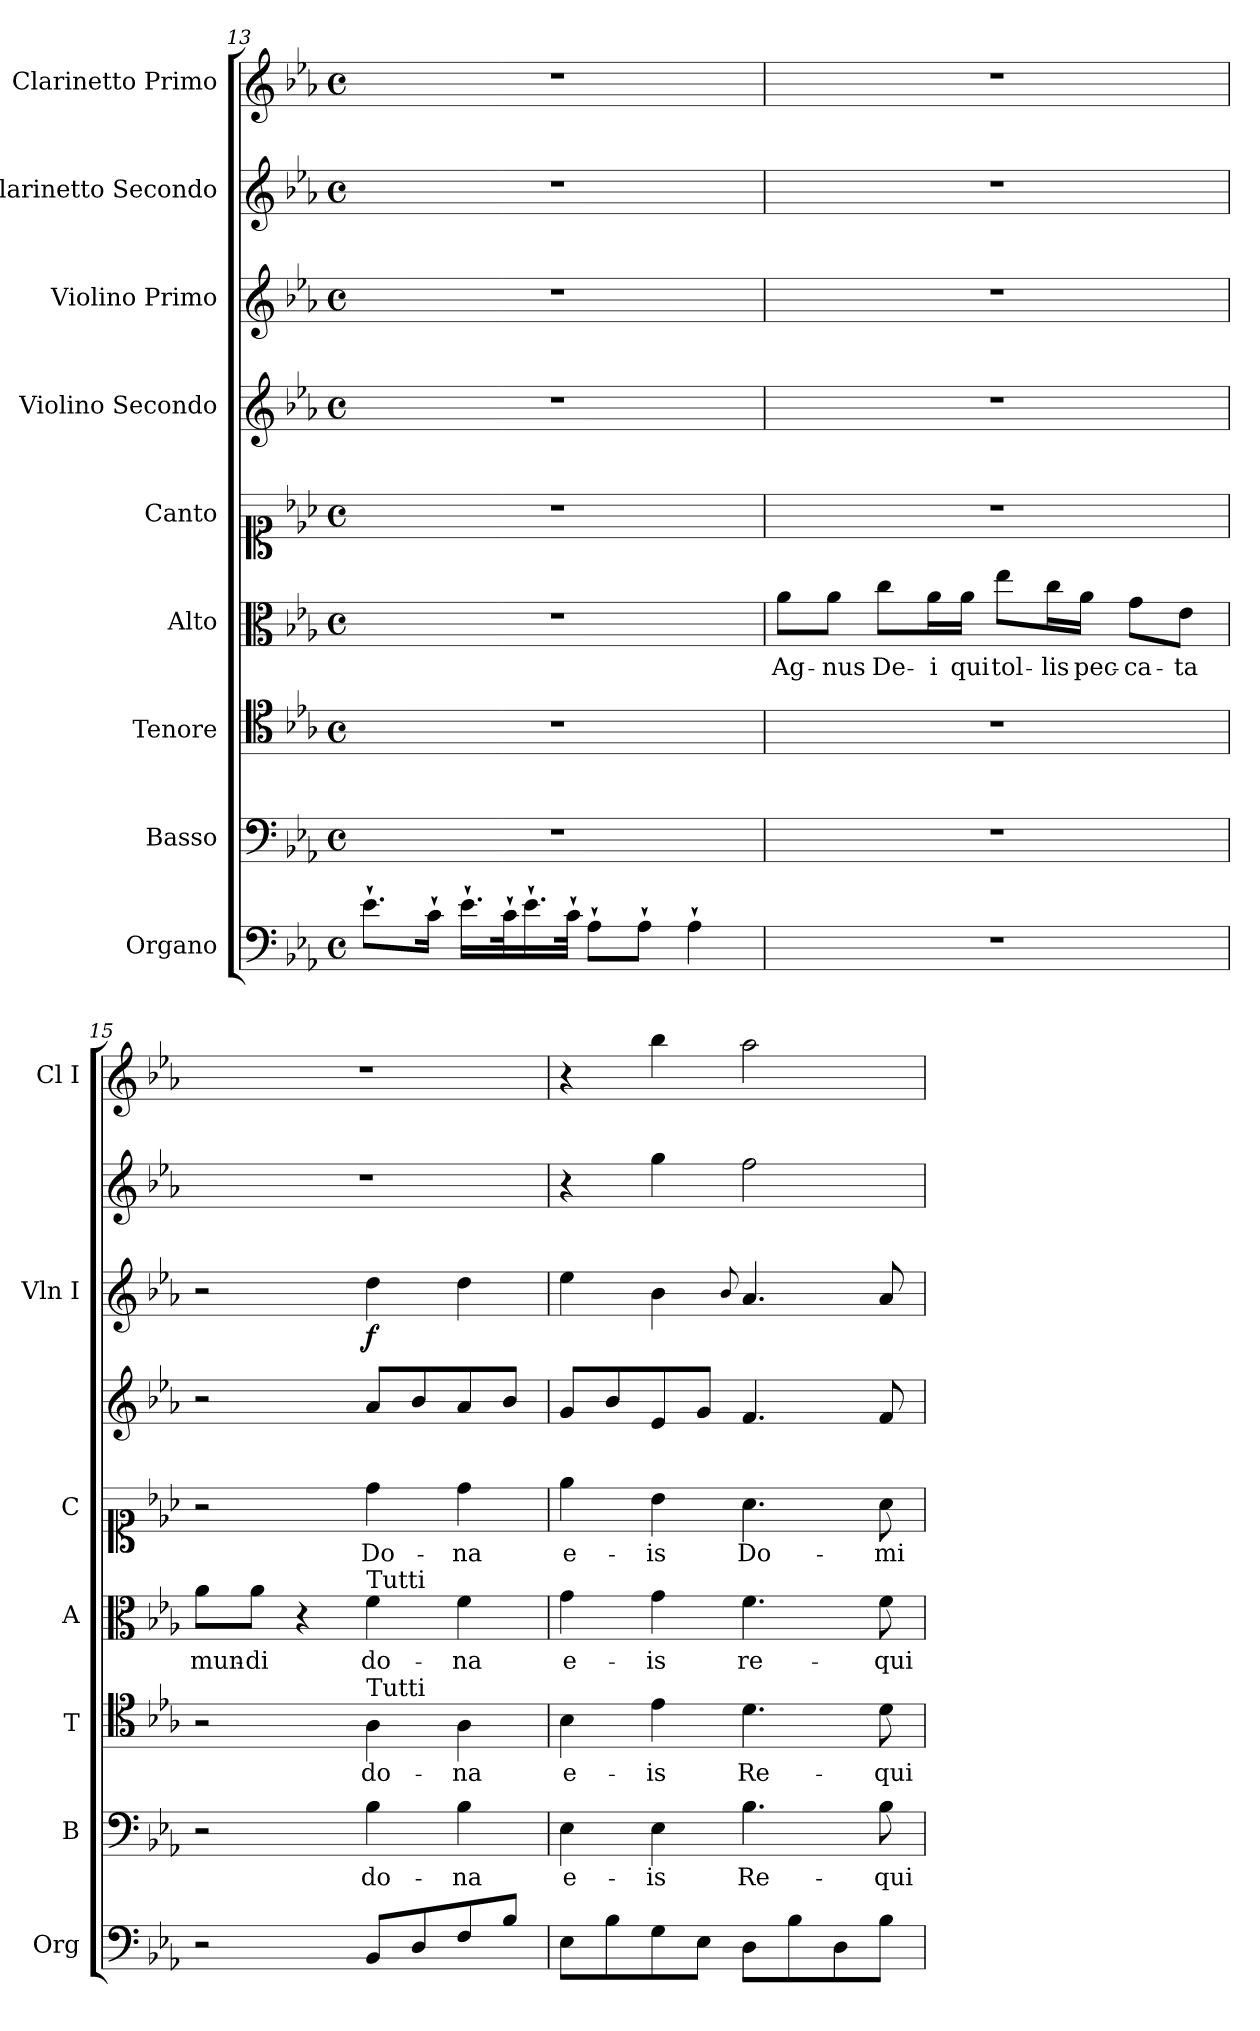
**kern	**kern	**text	**kern	**text	**kern	**text	**kern	**text	**kern	**kern	**dynam	**kern	**kern
*part9	*part8	*part8	*part7	*part7	*part6	*part6	*part5	*part5	*part4	*part3	*part3	*part2	*part1
*staff9	*staff8	*staff8	*staff7	*staff7	*staff6	*staff6	*staff5	*staff5	*staff4	*staff3	*staff3	*staff2	*staff1
*I"Organo	*I"Basso	*	*I"Tenore	*	*I"Alto	*	*I"Canto	*	*I"Violino Secondo	*I"Violino Primo	*	*I"Clarinetto Secondo	*I"Clarinetto Primo
*I'Org	*I'B	*	*I'T	*	*I'A	*	*I'C	*	*	*I'Vln I	*	*	*I'Cl I
*clefF4	*clefF4	*	*clefC4	*	*clefC3	*	*clefC1	*	*clefG2	*clefG2	*	*clefG2	*clefG2
*k[b-e-a-]	*k[b-e-a-]	*	*k[b-e-a-]	*	*k[b-e-a-]	*	*k[b-e-a-]	*	*k[b-e-a-]	*k[b-e-a-]	*	*k[b-e-a-]	*k[b-e-a-]
*E-:	*E-:	*	*E-:	*	*E-:	*	*E-:	*	*E-:	*E-:	*	*E-:	*E-:
*M4/4	*M4/4	*	*M4/4	*	*M4/4	*	*M4/4	*	*M4/4	*M4/4	*	*M4/4	*M4/4
*met(c)	*met(c)	*	*met(c)	*	*met(c)	*	*met(c)	*	*met(c)	*met(c)	*	*met(c)	*met(c)
=13	=13	=13	=13	=13	=13	=13	=13	=13	=13	=13	=13	=13	=13
8.e-`L	1r	.	1r	.	1r	.	1r	.	1r	1r	.	1r	1r
16c`Jk	.	.	.	.	.	.	.	.	.	.	.	.	.
16.e-`LL	.	.	.	.	.	.	.	.	.	.	.	.	.
32c`K	.	.	.	.	.	.	.	.	.	.	.	.	.
16.e-`	.	.	.	.	.	.	.	.	.	.	.	.	.
32c`JJk	.	.	.	.	.	.	.	.	.	.	.	.	.
8A-`L	.	.	.	.	.	.	.	.	.	.	.	.	.
8A-`J	.	.	.	.	.	.	.	.	.	.	.	.	.
4A-`	.	.	.	.	.	.	.	.	.	.	.	.	.
=14	=14	=14	=14	=14	=14	=14	=14	=14	=14	=14	=14	=14	=14
1r	1r	.	1r	.	8a-\L	Ag-	1r	.	1r	1r	.	1r	1r
.	.	.	.	.	8a-\J	-nus	.	.	.	.	.	.	.
.	.	.	.	.	8cc\L	De-	.	.	.	.	.	.	.
.	.	.	.	.	16a-\L	-i	.	.	.	.	.	.	.
.	.	.	.	.	16a-\JJ	qui	.	.	.	.	.	.	.
.	.	.	.	.	8ee-\L	tol-	.	.	.	.	.	.	.
.	.	.	.	.	16cc\L	-lis	.	.	.	.	.	.	.
.	.	.	.	.	16a-\JJ	pec-	.	.	.	.	.	.	.
.	.	.	.	.	8g\L	-ca-	.	.	.	.	.	.	.
.	.	.	.	.	8e-\J	-ta	.	.	.	.	.	.	.
=15	=15	=15	=15	=15	=15	=15	=15	=15	=15	=15	=15	=15	=15
2r	2r	.	2r	.	8a-\L	mun-	2r	.	2r	2r	.	1r	1r
.	.	.	.	.	8a-\J	-di	.	.	.	.	.	.	.
.	.	.	.	.	4r	.	.	.	.	.	.	.	.
!	!	!	!	!	!LO:TX:a:t=Tutti	!	!	!	!	!	!	!	!
!	!	!	!LO:TX:a:t=Tutti	!	!	!	!	!	!	!	!	!	!
8BB-/L	4B-	do-	4A-	do-	4f	do-	4dd	Do-	8a-L	4dd	f	.	.
8D	.	.	.	.	.	.	.	.	8b-	.	.	.	.
8F	4B-	-na	4A-	-na	4f	-na	4dd	-na	8a-	4dd	.	.	.
8B-J	.	.	.	.	.	.	.	.	8b-J	.	.	.	.
=16	=16	=16	=16	=16	=16	=16	=16	=16	=16	=16	=16	=16	=16
8E-L	4E-	e-	4B-	e-	4g	e-	4ee-	e-	8gL	4ee-	.	4r	4r
8B-	.	.	.	.	.	.	.	.	8b-	.	.	.	.
8G	4E-	-is	4e-	-is	4g	-is	4b-	-is	8e-	4b-	.	4gg	4bb-
8E-J	.	.	.	.	.	.	.	.	8gJ	.	.	.	.
.	.	.	.	.	.	.	.	.	.	8qqb-/	.	.	.
8DL	4.B-	Re-	4.d	Re-	4.f	re-	4.a-	Do-	4.f	4.a-	.	2ff	2aa-
8B-	.	.	.	.	.	.	.	.	.	.	.	.	.
8D	.	.	.	.	.	.	.	.	.	.	.	.	.
8B-J	8B-	-qui-	8d	-qui-	8f	-qui-	8a-	-mi-	8f	8a-	.	.	.
=	=	=	=	=	=	=	=	=	=	=	=	=	=
*-	*-	*-	*-	*-	*-	*-	*-	*-	*-	*-	*-	*-	*-
